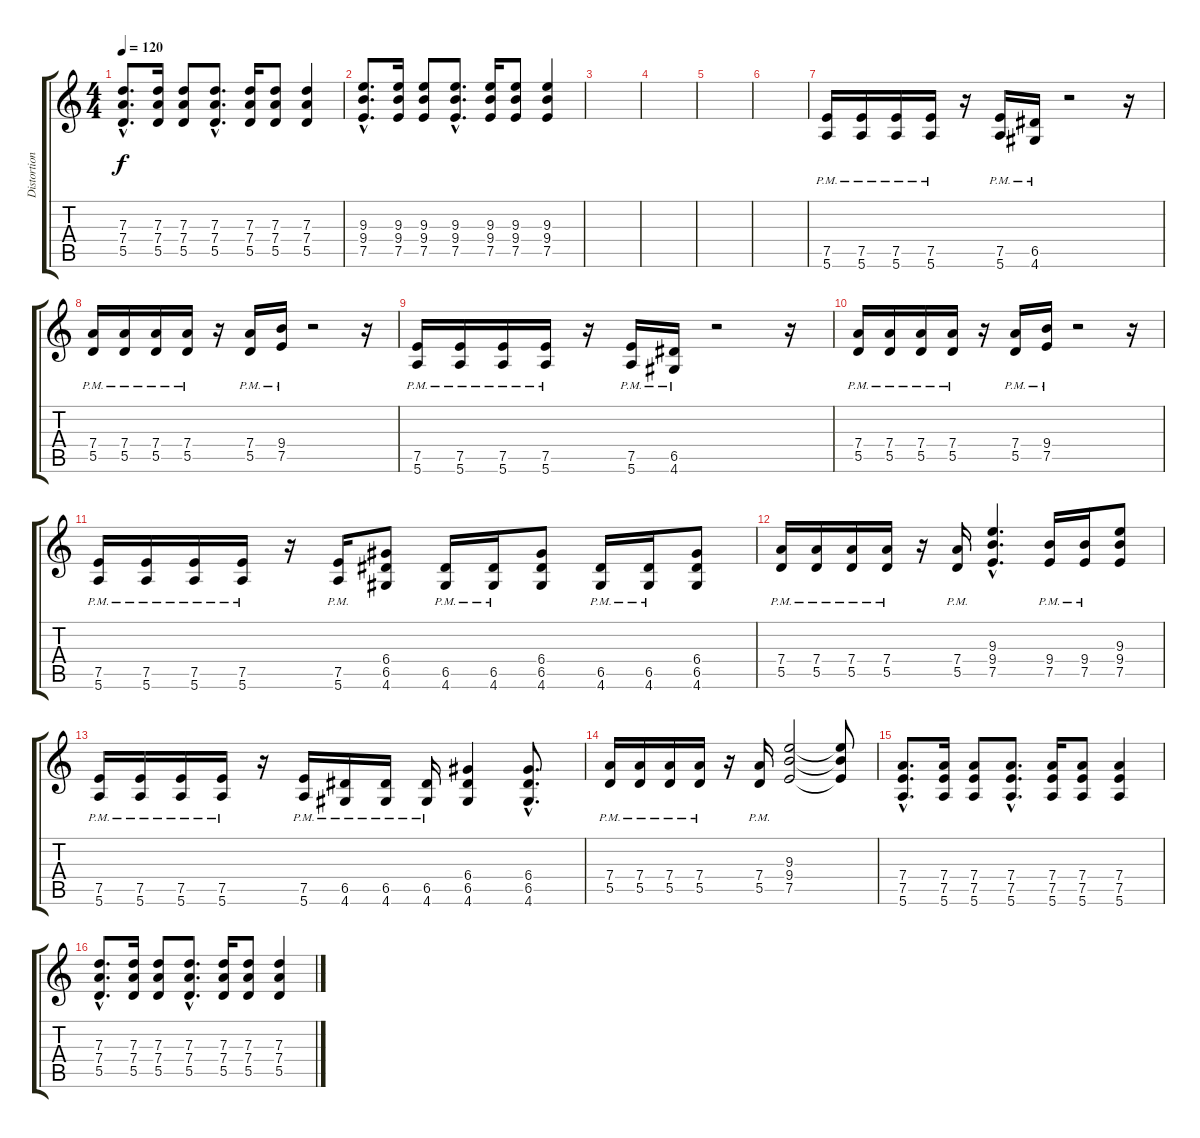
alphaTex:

\track ("Distortion Guitar" "Distortion") {instrument distortionguitar}
\staff {score tabs}
\tuning (E4 B3 G3 D3 A2 E2) {hide}
\ts (4 4)
\tempo 120
\clef g2
\ks c
(7.3{hac} 7.4{hac} 5.5{hac}).8{d dy f} (7.3 7.4 5.5).16 (7.3 7.4 5.5).8 (7.3{hac} 7.4{hac} 5.5{hac}).8{d} (7.3 7.4 5.5).16 (7.3 7.4 5.5).8 (7.3 7.4 5.5).4 |
(9.3{hac} 9.4{hac} 7.5{hac}).8{d} (9.3 9.4 7.5).16 (9.3 9.4 7.5).8 (9.3{hac} 9.4{hac} 7.5{hac}).8{d} (9.3 9.4 7.5).16 (9.3 9.4 7.5).8 (9.3 9.4 7.5).4 |
|
|
|
|
(7.5 5.6{pm}).16 (7.5 5.6{pm}).16 (7.5 5.6{pm}).16 (7.5 5.6{pm}).16 r.16 (7.5 5.6{pm}).16 (6.5 4.6{pm}).16 r.2 r.16 |
(7.4 5.5{pm}).16 (7.4 5.5{pm}).16 (7.4 5.5{pm}).16 (7.4 5.5{pm}).16 r.16 (7.4 5.5{pm}).16 (9.4 7.5{pm}).16 r.2 r.16 |
(7.5{pm} 5.6).16 (7.5{pm} 5.6).16 (7.5{pm} 5.6).16 (7.5{pm} 5.6).16 r.16 (7.5{pm} 5.6).16 (6.5{pm} 4.6).16 r.2 r.16 |
(7.4 5.5{pm}).16 (7.4 5.5{pm}).16 (7.4 5.5{pm}).16 (7.4 5.5{pm}).16 r.16 (7.4 5.5{pm}).16 (9.4 7.5{pm}).16 r.2 r.16 |
(7.5{pm} 5.6).16 (7.5{pm} 5.6).16 (7.5{pm} 5.6).16 (7.5{pm} 5.6).16 r.16 (7.5{pm} 5.6).16 (6.4 6.5 4.6).8 (6.5{pm} 4.6).16 (6.5{pm} 4.6).16 (6.4 6.5 4.6).8 (6.5 4.6{pm}).16 (6.5 4.6{pm}).16 (6.4 6.5 4.6).8 |
(7.4{pm} 5.5{pm}).16 (7.4{pm} 5.5{pm}).16 (7.4{pm} 5.5{pm}).16 (7.4{pm} 5.5{pm}).16 r.16 (7.4{pm} 5.5{pm}).16 (9.3{hac} 9.4{hac} 7.5{hac}).4{d} (9.4{pm} 7.5{pm}).16 (9.4{pm} 7.5{pm}).16 (9.3 9.4 7.5).8 |
(7.5{pm} 5.6{pm}).16 (7.5{pm} 5.6{pm}).16 (7.5{pm} 5.6{pm}).16 (7.5{pm} 5.6{pm}).16 r.16 (7.5{pm} 5.6{pm}).16 (6.5{pm} 4.6{pm}).16 (6.5{pm} 4.6{pm}).16 (6.5{pm} 4.6{pm}).16 (6.4 6.5 4.6).4 (6.4{hac} 6.5{hac} 4.6{hac}).8{d} |
(7.4{pm} 5.5{pm}).16 (7.4{pm} 5.5{pm}).16 (7.4{pm} 5.5{pm}).16 (7.4{pm} 5.5{pm}).16 r.16 (7.4{pm} 5.5{pm}).16 (9.3 9.4 7.5).2 (9.3{t} 9.4{t} 7.5{t}).8 |
(7.4{hac} 7.5{hac} 5.6{hac}).8{d} (7.4 7.5 5.6).16 (7.4 7.5 5.6).8 (7.4{hac} 7.5{hac} 5.6{hac}).8{d} (7.4 7.5 5.6).16 (7.4 7.5 5.6).8 (7.4 7.5 5.6).4 |
(7.3{hac} 7.4{hac} 5.5{hac}).8{d} (7.3 7.4 5.5).16 (7.3 7.4 5.5).8 (7.3{hac} 7.4{hac} 5.5{hac}).8{d} (7.3 7.4 5.5).16 (7.3 7.4 5.5).8 (7.3 7.4 5.5).4
